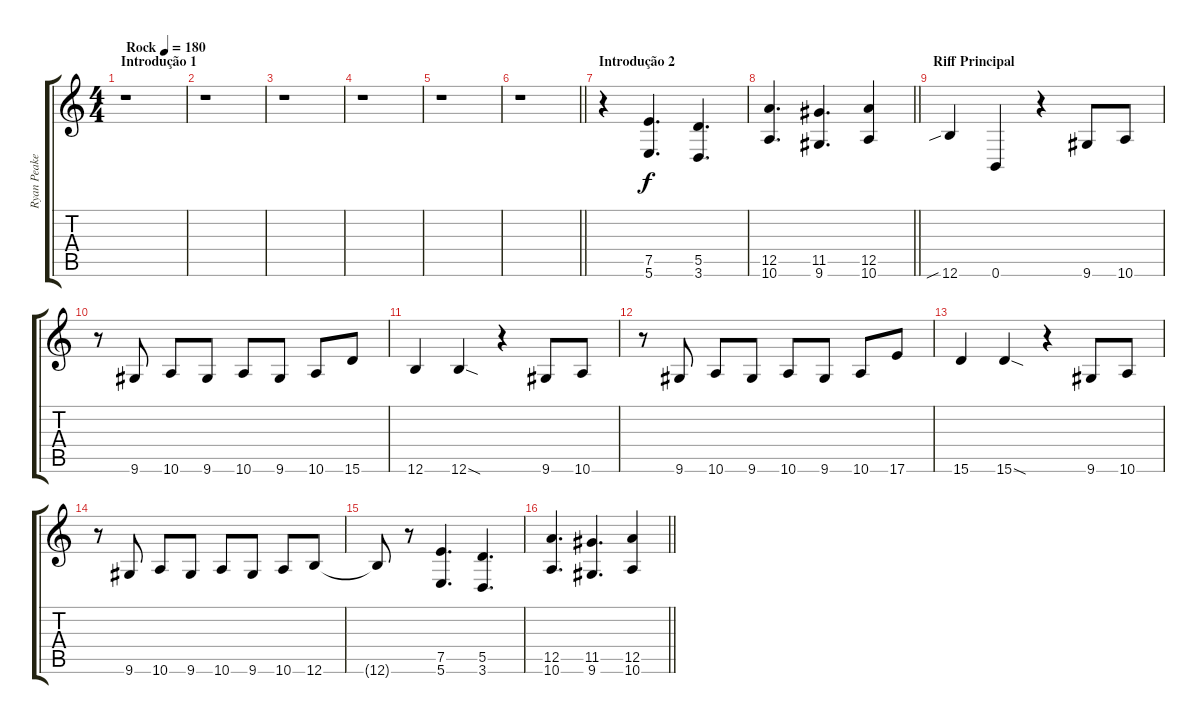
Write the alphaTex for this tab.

\track ("Ryan Peake" "Ryan Peake") {instrument distortionguitar}
\staff {score tabs}
\tuning (E4 B3 G3 D3 A2 B1) {hide}
\ts (4 4)
\section ("" "Introdução 1")
\tempo (180 "Rock")
\clef g2
\ks c
r.1{dy f instrument distortionguitar} |
r.1 |
r.1 |
r.1 |
r.1 |
\barLineRight lightlight
r.1 |
\section ("" "Introdução 2")
r.4 (7.5 5.6).4{d} (5.5 3.6).4{d} |
\barLineRight lightlight
(12.5 10.6).4{d} (11.5 9.6).4{d} (12.5 10.6).4 |
\section ("" "Riff Principal")
12.6{sib}.4 0.6.4 r.4 9.6.8 10.6.8 |
r.8 9.6.8 10.6.8 9.6.8 10.6.8 9.6.8 10.6.8 15.6.8 |
12.6.4 12.6{sod}.4 r.4 9.6.8 10.6.8 |
r.8 9.6.8 10.6.8 9.6.8 10.6.8 9.6.8 10.6.8 17.6.8 |
15.6.4 15.6{sod}.4 r.4 9.6.8 10.6.8 |
r.8 9.6.8 10.6.8 9.6.8 10.6.8 9.6.8 10.6.8 12.6.8 |
12.6{t}.8 r.8 (7.5 5.6).4{d} (5.5 3.6).4{d} |
\barLineRight lightlight
(12.5 10.6).4{d} (11.5 9.6).4{d} (12.5 10.6).4
